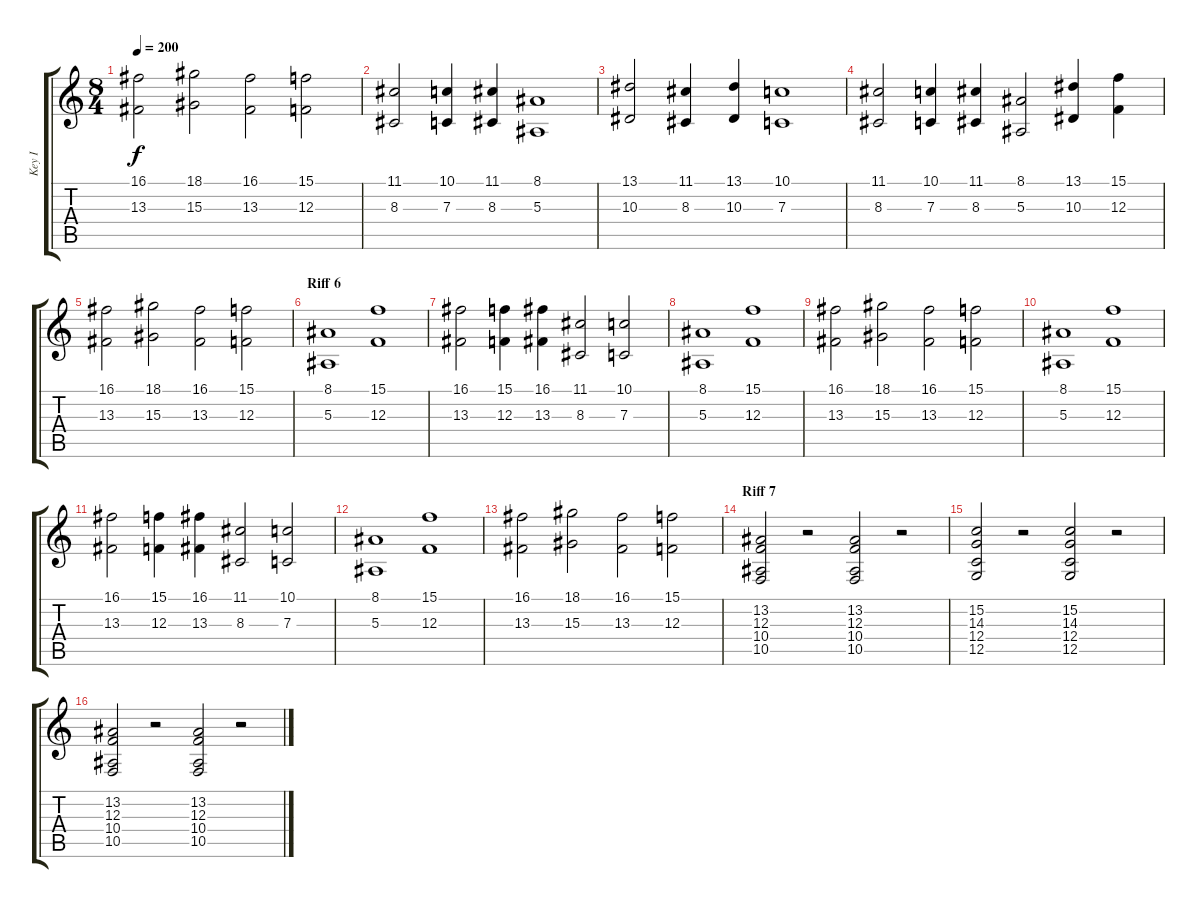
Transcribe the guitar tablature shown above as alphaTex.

\track ("Key I" "Key I") {instrument stringensemble1}
\staff {score tabs}
\tuning (D4 A3 F3 C3 G2 D2) {hide}
\ts (8 4)
\tempo 200
\clef g2
\ks c
(16.1 13.3).2{dy f} (18.1 15.3).2 (16.1 13.3).2 (15.1 12.3).2 |
(11.1 8.3).2 (10.1 7.3).4 (11.1 8.3).4 (8.1 5.3).1 |
(13.1 10.3).2 (11.1 8.3).4 (13.1 10.3).4 (10.1 7.3).1 |
(11.1 8.3).2 (10.1 7.3).4 (11.1 8.3).4 (8.1 5.3).2 (13.1 10.3).4 (15.1 12.3).4 |
(16.1 13.3).2 (18.1 15.3).2 (16.1 13.3).2 (15.1 12.3).2 |
\section ("" "Riff 6")
(8.1 5.3).1 (15.1 12.3).1 |
(16.1 13.3).2 (15.1 12.3).4 (16.1 13.3).4 (11.1 8.3).2 (10.1 7.3).2 |
(8.1 5.3).1 (15.1 12.3).1 |
(16.1 13.3).2 (18.1 15.3).2 (16.1 13.3).2 (15.1 12.3).2 |
(8.1 5.3).1 (15.1 12.3).1 |
(16.1 13.3).2 (15.1 12.3).4 (16.1 13.3).4 (11.1 8.3).2 (10.1 7.3).2 |
(8.1 5.3).1 (15.1 12.3).1 |
(16.1 13.3).2 (18.1 15.3).2 (16.1 13.3).2 (15.1 12.3).2 |
\section ("" "Riff 7")
(13.2 12.3 10.4 10.5).2 r.2 (13.2 12.3 10.4 10.5).2 r.2 |
(15.2 14.3 12.4 12.5).2 r.2 (15.2 14.3 12.4 12.5).2 r.2 |
(13.2 12.3 10.4 10.5).2 r.2 (13.2 12.3 10.4 10.5).2 r.2
